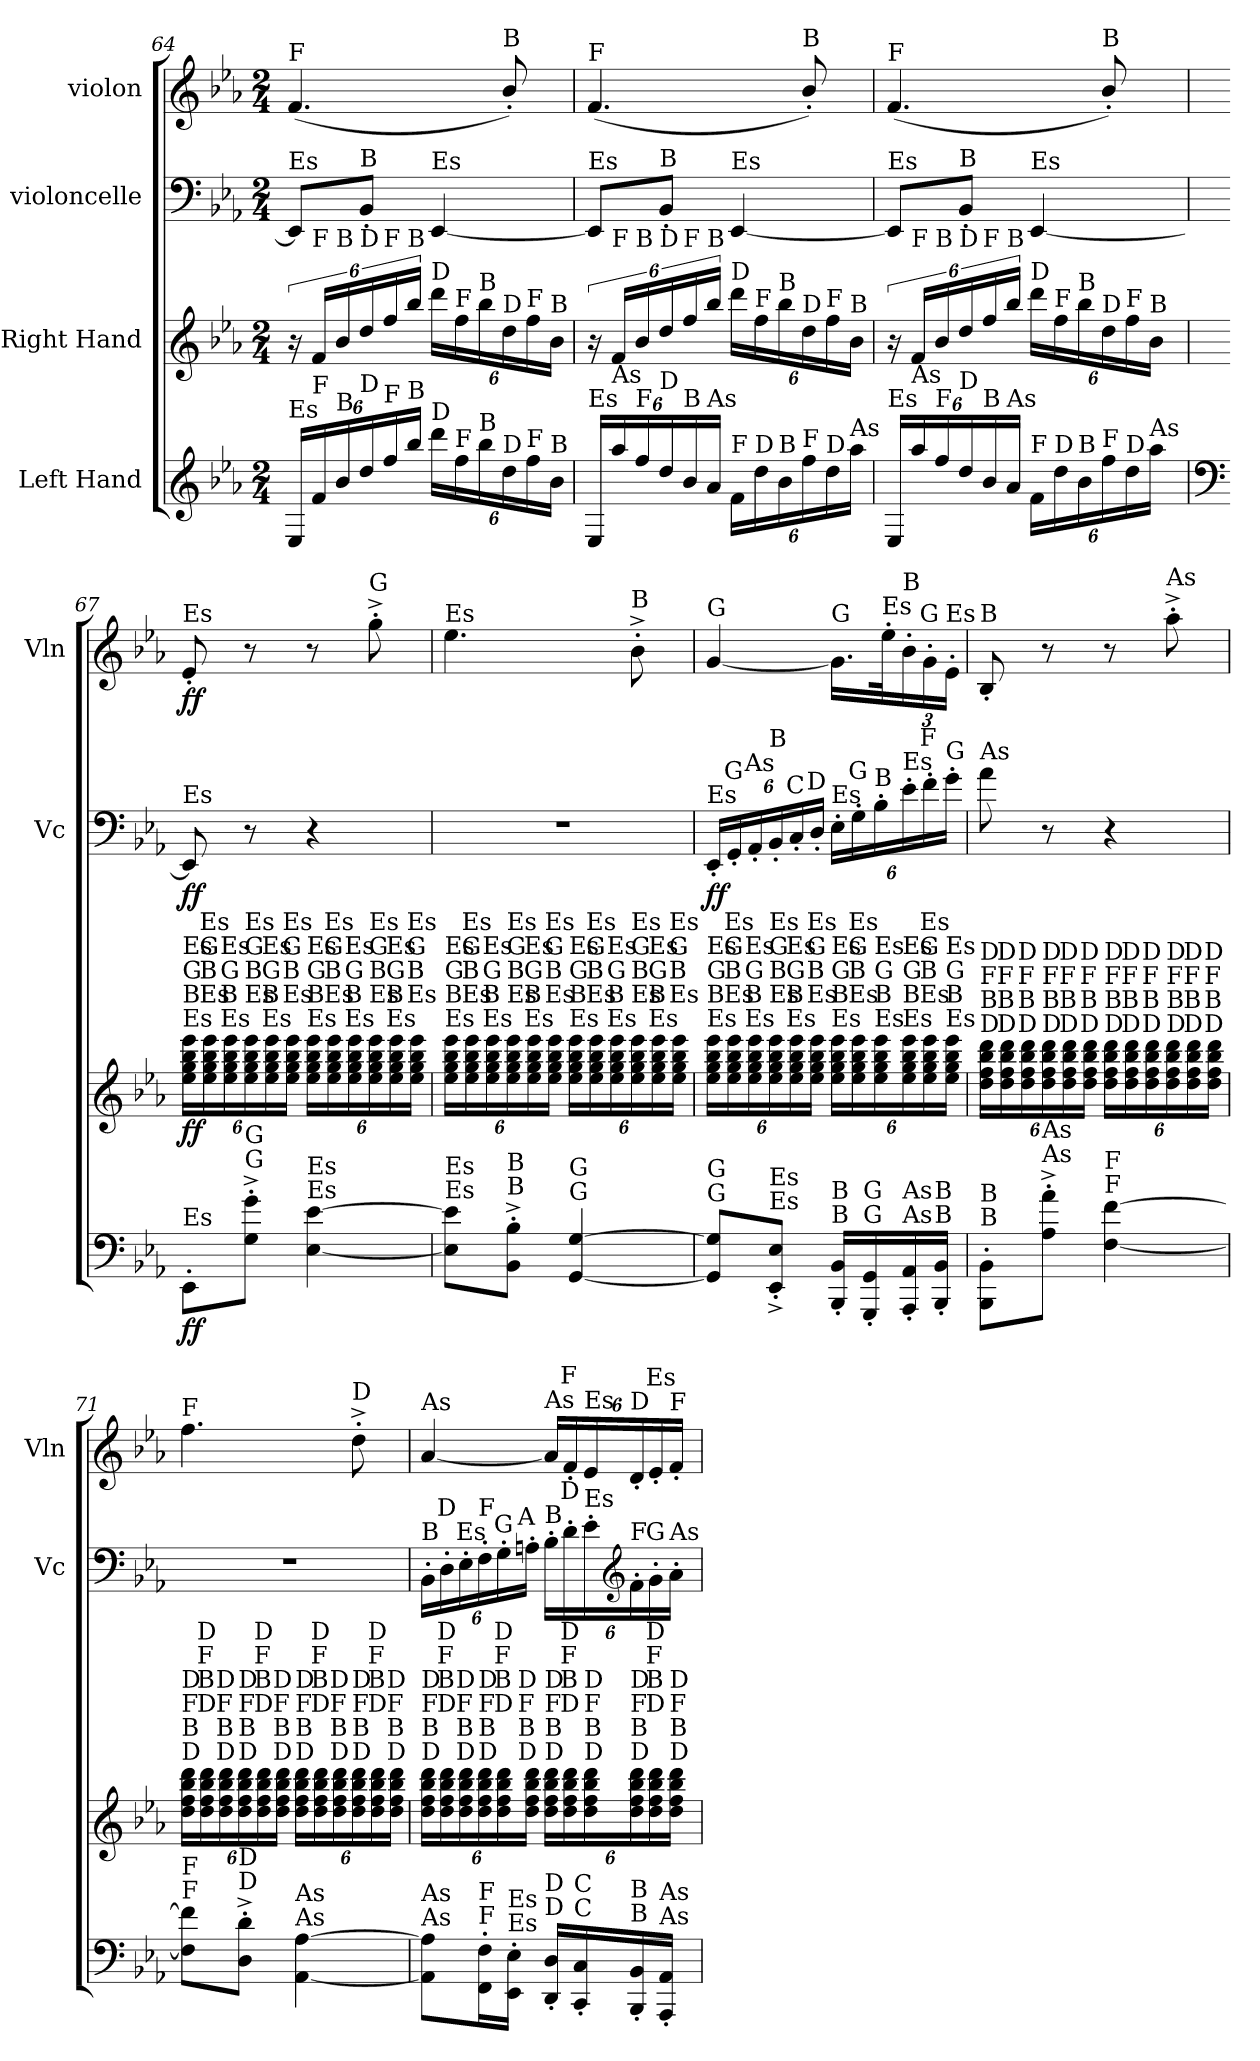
**kern	**dynam	**kern	**dynam	**kern	**dynam	**kern	**dynam
*part4	*part4	*part3	*part3	*part2	*part2	*part1	*part1
*staff4	*staff4	*staff3	*staff3	*staff2	*staff2	*staff1	*staff1
*I"Left Hand	*	*I"Right Hand	*	*I"violoncelle	*	*I"violon	*
*	*	*	*	*I'Vc	*	*I'Vln	*
*clefG2	*	*clefG2	*	*clefF4	*	*clefG2	*
*k[b-e-a-]	*	*k[b-e-a-]	*	*k[b-e-a-]	*	*k[b-e-a-]	*
*M2/4	*	*M2/4	*	*M2/4	*	*M2/4	*
*Xbrackettup	*	*	*	*	*	*	*
=64	=64	=64	=64	=64	=64	=64	=64
!	!	!	!	!	!	!LO:TX:a:t=F	!
!	!	!	!	!LO:TX:a:t=Es	!	!	!
!LO:TX:a:t=Es	!	!	!	!	!	!	!
24E-/LL	.	24r	.	8EE-/L]	.	(<4.f/	.
!	!	!LO:TX:a:t=F	!	!	!	!	!
!LO:TX:a:t=F	!	!	!	!	!	!	!
24f/	.	24f/LL	.	.	.	.	.
!	!	!LO:TX:a:t=B	!	!	!	!	!
!LO:TX:a:t=B	!	!	!	!	!	!	!
24b-/	.	24b-/	.	.	.	.	.
*	*	*Xbrackettup	*	*	*	*	*
!	!	!	!	!LO:TX:a:t=B	!	!	!
!	!	!LO:TX:a:t=D	!	!	!	!	!
!LO:TX:a:t=D	!	!	!	!	!	!	!
24dd/	.	24dd/	.	8BB-'/J	.	.	.
!	!	!LO:TX:a:t=F	!	!	!	!	!
!LO:TX:a:t=F	!	!	!	!	!	!	!
24ff/	.	24ff/	.	.	.	.	.
!	!	!LO:TX:a:t=B	!	!	!	!	!
!LO:TX:a:t=B	!	!	!	!	!	!	!
24bb-/JJ	.	24bb-/JJ	.	.	.	.	.
!	!	!	!	!LO:TX:a:t=Es	!	!	!
!	!	!LO:TX:a:t=D	!	!	!	!	!
!LO:TX:a:t=D	!	!	!	!	!	!	!
24ddd\LL	.	24ddd\LL	.	[4EE-/	.	.	.
!	!	!LO:TX:a:t=F	!	!	!	!	!
!LO:TX:a:t=F	!	!	!	!	!	!	!
24ff\	.	24ff\	.	.	.	.	.
!	!	!LO:TX:a:t=B	!	!	!	!	!
!LO:TX:a:t=B	!	!	!	!	!	!	!
24bb-\	.	24bb-\	.	.	.	.	.
!	!	!	!	!	!	!LO:TX:a:t=B	!
!	!	!LO:TX:a:t=D	!	!	!	!	!
!LO:TX:a:t=D	!	!	!	!	!	!	!
24dd\	.	24dd\	.	.	.	8b-'/)	.
!	!	!LO:TX:a:t=F	!	!	!	!	!
!LO:TX:a:t=F	!	!	!	!	!	!	!
24ff\	.	24ff\	.	.	.	.	.
!	!	!LO:TX:a:t=B	!	!	!	!	!
!LO:TX:a:t=B	!	!	!	!	!	!	!
24b-\JJ	.	24b-\JJ	.	.	.	.	.
=65	=65	=65	=65	=65	=65	=65	=65
*	*	*brackettup	*	*	*	*	*
!	!	!	!	!	!	!LO:TX:a:t=F	!
!	!	!	!	!LO:TX:a:t=Es	!	!	!
!LO:TX:a:t=Es	!	!	!	!	!	!	!
24E-/LL	.	24r	.	8EE-/L]	.	(<4.f/	.
!	!	!LO:TX:a:t=F	!	!	!	!	!
!LO:TX:a:t=As	!	!	!	!	!	!	!
24aa-/	.	24f/LL	.	.	.	.	.
!	!	!LO:TX:a:t=B	!	!	!	!	!
!LO:TX:a:t=F	!	!	!	!	!	!	!
24ff/	.	24b-/	.	.	.	.	.
*	*	*Xbrackettup	*	*	*	*	*
!	!	!	!	!LO:TX:a:t=B	!	!	!
!	!	!LO:TX:a:t=D	!	!	!	!	!
!LO:TX:a:t=D	!	!	!	!	!	!	!
24dd/	.	24dd/	.	8BB-'/J	.	.	.
!	!	!LO:TX:a:t=F	!	!	!	!	!
!LO:TX:a:t=B	!	!	!	!	!	!	!
24b-/	.	24ff/	.	.	.	.	.
!	!	!LO:TX:a:t=B	!	!	!	!	!
!LO:TX:a:t=As	!	!	!	!	!	!	!
24a-/JJ	.	24bb-/JJ	.	.	.	.	.
!	!	!	!	!LO:TX:a:t=Es	!	!	!
!	!	!LO:TX:a:t=D	!	!	!	!	!
!LO:TX:a:t=F	!	!	!	!	!	!	!
24f\LL	.	24ddd\LL	.	[4EE-/	.	.	.
!	!	!LO:TX:a:t=F	!	!	!	!	!
!LO:TX:a:t=D	!	!	!	!	!	!	!
24dd\	.	24ff\	.	.	.	.	.
!	!	!LO:TX:a:t=B	!	!	!	!	!
!LO:TX:a:t=B	!	!	!	!	!	!	!
24b-\	.	24bb-\	.	.	.	.	.
!	!	!	!	!	!	!LO:TX:a:t=B	!
!	!	!LO:TX:a:t=D	!	!	!	!	!
!LO:TX:a:t=F	!	!	!	!	!	!	!
24ff\	.	24dd\	.	.	.	8b-'/)	.
!	!	!LO:TX:a:t=F	!	!	!	!	!
!LO:TX:a:t=D	!	!	!	!	!	!	!
24dd\	.	24ff\	.	.	.	.	.
!	!	!LO:TX:a:t=B	!	!	!	!	!
!LO:TX:a:t=As	!	!	!	!	!	!	!
24aa-\JJ	.	24b-\JJ	.	.	.	.	.
!!LO:PB:g=z
=66	=66	=66	=66	=66	=66	=66	=66
*	*	*brackettup	*	*	*	*	*
!	!	!	!	!	!	!LO:TX:a:t=F	!
!	!	!	!	!LO:TX:a:t=Es	!	!	!
!LO:TX:a:t=Es	!	!	!	!	!	!	!
24E-/LL	.	24r	.	8EE-/L]	.	(<4.f/	.
!	!	!LO:TX:a:t=F	!	!	!	!	!
!LO:TX:a:t=As	!	!	!	!	!	!	!
24aa-/	.	24f/LL	.	.	.	.	.
!	!	!LO:TX:a:t=B	!	!	!	!	!
!LO:TX:a:t=F	!	!	!	!	!	!	!
24ff/	.	24b-/	.	.	.	.	.
*	*	*Xbrackettup	*	*	*	*	*
!	!	!	!	!LO:TX:a:t=B	!	!	!
!	!	!LO:TX:a:t=D	!	!	!	!	!
!LO:TX:a:t=D	!	!	!	!	!	!	!
24dd/	.	24dd/	.	8BB-'/J	.	.	.
!	!	!LO:TX:a:t=F	!	!	!	!	!
!LO:TX:a:t=B	!	!	!	!	!	!	!
24b-/	.	24ff/	.	.	.	.	.
!	!	!LO:TX:a:t=B	!	!	!	!	!
!LO:TX:a:t=As	!	!	!	!	!	!	!
24a-/JJ	.	24bb-/JJ	.	.	.	.	.
!	!	!	!	!LO:TX:a:t=Es	!	!	!
!	!	!LO:TX:a:t=D	!	!	!	!	!
!LO:TX:a:t=F	!	!	!	!	!	!	!
24f\LL	.	24ddd\LL	.	[4EE-/	.	.	.
!	!	!LO:TX:a:t=F	!	!	!	!	!
!LO:TX:a:t=D	!	!	!	!	!	!	!
24dd\	.	24ff\	.	.	.	.	.
!	!	!LO:TX:a:t=B	!	!	!	!	!
!LO:TX:a:t=B	!	!	!	!	!	!	!
24b-\	.	24bb-\	.	.	.	.	.
!	!	!	!	!	!	!LO:TX:a:t=B	!
!	!	!LO:TX:a:t=D	!	!	!	!	!
!LO:TX:a:t=F	!	!	!	!	!	!	!
24ff\	.	24dd\	.	.	.	8b-'/)	.
!	!	!LO:TX:a:t=F	!	!	!	!	!
!LO:TX:a:t=D	!	!	!	!	!	!	!
24dd\	.	24ff\	.	.	.	.	.
!	!	!LO:TX:a:t=B	!	!	!	!	!
!LO:TX:a:t=As	!	!	!	!	!	!	!
24aa-\JJ	.	24b-\JJ	.	.	.	.	.
=67	=67	=67	=67	=67	=67	=67	=67
*clefF4	*	*	*	*	*	*	*
!	!	!	!	!	!	!LO:TX:a:t=Es	!
!	!	!	!	!LO:TX:a:t=Es	!	!	!
!	!	!LO:TX:a:t=Es	!	!	!	!	!
!	!	!LO:TX:a:t=B	!	!	!	!	!
!	!	!LO:TX:a:t=G	!	!	!	!	!
!	!	!LO:TX:a:t=Es	!	!	!	!	!
!LO:TX:a:t=Es	!	!	!	!	!	!	!
!	!LO:DY:b	!	!LO:DY:b	!	!LO:DY:b	!	!LO:DY:b
8EE-'\L	ff	24ee-\ 24gg\ 24bb-\ 24eee-\LL	ff	8EE-/]	ff	8e-'/	ff
!	!	!LO:TX:a:t=Es	!	!	!	!	!
!	!	!LO:TX:a:t=B	!	!	!	!	!
!	!	!LO:TX:a:t=G	!	!	!	!	!
!	!	!LO:TX:a:t=Es	!	!	!	!	!
.	.	24ee-\ 24gg\ 24bb-\ 24eee-\	.	.	.	.	.
!	!	!LO:TX:a:t=Es	!	!	!	!	!
!	!	!LO:TX:a:t=B	!	!	!	!	!
!	!	!LO:TX:a:t=G	!	!	!	!	!
!	!	!LO:TX:a:t=Es	!	!	!	!	!
.	.	24ee-\ 24gg\ 24bb-\ 24eee-\	.	.	.	.	.
!	!	!LO:TX:a:t=Es	!	!	!	!	!
!	!	!LO:TX:a:t=B	!	!	!	!	!
!	!	!LO:TX:a:t=G	!	!	!	!	!
!	!	!LO:TX:a:t=Es	!	!	!	!	!
!LO:TX:a:t=G	!	!	!	!	!	!	!
!LO:TX:a:t=G	!	!	!	!	!	!	!
8G\'^ 8g\'^J	.	24ee-\ 24gg\ 24bb-\ 24eee-\	.	8r	.	8r	.
!	!	!LO:TX:a:t=Es	!	!	!	!	!
!	!	!LO:TX:a:t=B	!	!	!	!	!
!	!	!LO:TX:a:t=G	!	!	!	!	!
!	!	!LO:TX:a:t=Es	!	!	!	!	!
.	.	24ee-\ 24gg\ 24bb-\ 24eee-\	.	.	.	.	.
!	!	!LO:TX:a:t=Es	!	!	!	!	!
!	!	!LO:TX:a:t=B	!	!	!	!	!
!	!	!LO:TX:a:t=G	!	!	!	!	!
!	!	!LO:TX:a:t=Es	!	!	!	!	!
.	.	24ee-\ 24gg\ 24bb-\ 24eee-\JJ	.	.	.	.	.
!	!	!LO:TX:a:t=Es	!	!	!	!	!
!	!	!LO:TX:a:t=B	!	!	!	!	!
!	!	!LO:TX:a:t=G	!	!	!	!	!
!	!	!LO:TX:a:t=Es	!	!	!	!	!
!LO:TX:a:t=Es	!	!	!	!	!	!	!
!LO:TX:a:t=Es	!	!	!	!	!	!	!
[4E-\ [4e-\	.	24ee-\ 24gg\ 24bb-\ 24eee-\LL	.	4r	.	8r	.
!	!	!LO:TX:a:t=Es	!	!	!	!	!
!	!	!LO:TX:a:t=B	!	!	!	!	!
!	!	!LO:TX:a:t=G	!	!	!	!	!
!	!	!LO:TX:a:t=Es	!	!	!	!	!
.	.	24ee-\ 24gg\ 24bb-\ 24eee-\	.	.	.	.	.
!	!	!LO:TX:a:t=Es	!	!	!	!	!
!	!	!LO:TX:a:t=B	!	!	!	!	!
!	!	!LO:TX:a:t=G	!	!	!	!	!
!	!	!LO:TX:a:t=Es	!	!	!	!	!
.	.	24ee-\ 24gg\ 24bb-\ 24eee-\	.	.	.	.	.
!	!	!	!	!	!	!LO:TX:a:t=G	!
!	!	!LO:TX:a:t=Es	!	!	!	!	!
!	!	!LO:TX:a:t=B	!	!	!	!	!
!	!	!LO:TX:a:t=G	!	!	!	!	!
!	!	!LO:TX:a:t=Es	!	!	!	!	!
.	.	24ee-\ 24gg\ 24bb-\ 24eee-\	.	.	.	8gg'^\	.
!	!	!LO:TX:a:t=Es	!	!	!	!	!
!	!	!LO:TX:a:t=B	!	!	!	!	!
!	!	!LO:TX:a:t=G	!	!	!	!	!
!	!	!LO:TX:a:t=Es	!	!	!	!	!
.	.	24ee-\ 24gg\ 24bb-\ 24eee-\	.	.	.	.	.
!	!	!LO:TX:a:t=Es	!	!	!	!	!
!	!	!LO:TX:a:t=B	!	!	!	!	!
!	!	!LO:TX:a:t=G	!	!	!	!	!
!	!	!LO:TX:a:t=Es	!	!	!	!	!
.	.	24ee-\ 24gg\ 24bb-\ 24eee-\JJ	.	.	.	.	.
=68	=68	=68	=68	=68	=68	=68	=68
!	!	!	!	!	!	!LO:TX:a:t=Es	!
!	!	!LO:TX:a:t=Es	!	!	!	!	!
!	!	!LO:TX:a:t=B	!	!	!	!	!
!	!	!LO:TX:a:t=G	!	!	!	!	!
!	!	!LO:TX:a:t=Es	!	!	!	!	!
!LO:TX:a:t=Es	!	!	!	!	!	!	!
!LO:TX:a:t=Es	!	!	!	!	!	!	!
8E-\] 8e-\]L	.	24ee-\ 24gg\ 24bb-\ 24eee-\LL	.	2r	.	4.ee-\	.
!	!	!LO:TX:a:t=Es	!	!	!	!	!
!	!	!LO:TX:a:t=B	!	!	!	!	!
!	!	!LO:TX:a:t=G	!	!	!	!	!
!	!	!LO:TX:a:t=Es	!	!	!	!	!
.	.	24ee-\ 24gg\ 24bb-\ 24eee-\	.	.	.	.	.
!	!	!LO:TX:a:t=Es	!	!	!	!	!
!	!	!LO:TX:a:t=B	!	!	!	!	!
!	!	!LO:TX:a:t=G	!	!	!	!	!
!	!	!LO:TX:a:t=Es	!	!	!	!	!
.	.	24ee-\ 24gg\ 24bb-\ 24eee-\	.	.	.	.	.
!	!	!LO:TX:a:t=Es	!	!	!	!	!
!	!	!LO:TX:a:t=B	!	!	!	!	!
!	!	!LO:TX:a:t=G	!	!	!	!	!
!	!	!LO:TX:a:t=Es	!	!	!	!	!
!LO:TX:a:t=B	!	!	!	!	!	!	!
!LO:TX:a:t=B	!	!	!	!	!	!	!
8BB-\'^ 8B-\'^J	.	24ee-\ 24gg\ 24bb-\ 24eee-\	.	.	.	.	.
!	!	!LO:TX:a:t=Es	!	!	!	!	!
!	!	!LO:TX:a:t=B	!	!	!	!	!
!	!	!LO:TX:a:t=G	!	!	!	!	!
!	!	!LO:TX:a:t=Es	!	!	!	!	!
.	.	24ee-\ 24gg\ 24bb-\ 24eee-\	.	.	.	.	.
!	!	!LO:TX:a:t=Es	!	!	!	!	!
!	!	!LO:TX:a:t=B	!	!	!	!	!
!	!	!LO:TX:a:t=G	!	!	!	!	!
!	!	!LO:TX:a:t=Es	!	!	!	!	!
.	.	24ee-\ 24gg\ 24bb-\ 24eee-\JJ	.	.	.	.	.
!	!	!LO:TX:a:t=Es	!	!	!	!	!
!	!	!LO:TX:a:t=B	!	!	!	!	!
!	!	!LO:TX:a:t=G	!	!	!	!	!
!	!	!LO:TX:a:t=Es	!	!	!	!	!
!LO:TX:a:t=G	!	!	!	!	!	!	!
!LO:TX:a:t=G	!	!	!	!	!	!	!
[4GG/ [4G/	.	24ee-\ 24gg\ 24bb-\ 24eee-\LL	.	.	.	.	.
!	!	!LO:TX:a:t=Es	!	!	!	!	!
!	!	!LO:TX:a:t=B	!	!	!	!	!
!	!	!LO:TX:a:t=G	!	!	!	!	!
!	!	!LO:TX:a:t=Es	!	!	!	!	!
.	.	24ee-\ 24gg\ 24bb-\ 24eee-\	.	.	.	.	.
!	!	!LO:TX:a:t=Es	!	!	!	!	!
!	!	!LO:TX:a:t=B	!	!	!	!	!
!	!	!LO:TX:a:t=G	!	!	!	!	!
!	!	!LO:TX:a:t=Es	!	!	!	!	!
.	.	24ee-\ 24gg\ 24bb-\ 24eee-\	.	.	.	.	.
!	!	!	!	!	!	!LO:TX:a:t=B	!
!	!	!LO:TX:a:t=Es	!	!	!	!	!
!	!	!LO:TX:a:t=B	!	!	!	!	!
!	!	!LO:TX:a:t=G	!	!	!	!	!
!	!	!LO:TX:a:t=Es	!	!	!	!	!
.	.	24ee-\ 24gg\ 24bb-\ 24eee-\	.	.	.	8b-'^\	.
!	!	!LO:TX:a:t=Es	!	!	!	!	!
!	!	!LO:TX:a:t=B	!	!	!	!	!
!	!	!LO:TX:a:t=G	!	!	!	!	!
!	!	!LO:TX:a:t=Es	!	!	!	!	!
.	.	24ee-\ 24gg\ 24bb-\ 24eee-\	.	.	.	.	.
!	!	!LO:TX:a:t=Es	!	!	!	!	!
!	!	!LO:TX:a:t=B	!	!	!	!	!
!	!	!LO:TX:a:t=G	!	!	!	!	!
!	!	!LO:TX:a:t=Es	!	!	!	!	!
.	.	24ee-\ 24gg\ 24bb-\ 24eee-\JJ	.	.	.	.	.
!!LO:LB:g=z
=69	=69	=69	=69	=69	=69	=69	=69
*	*	*	*	*Xbrackettup	*	*	*
!	!	!	!	!	!	!LO:TX:a:t=G	!
!	!	!	!	!LO:TX:a:t=Es	!	!	!
!	!	!LO:TX:a:t=Es	!	!	!	!	!
!	!	!LO:TX:a:t=B	!	!	!	!	!
!	!	!LO:TX:a:t=G	!	!	!	!	!
!	!	!LO:TX:a:t=Es	!	!	!	!	!
!LO:TX:a:t=G	!	!	!	!	!	!	!
!LO:TX:a:t=G	!	!	!	!	!	!	!
!	!	!	!	!	!LO:DY:b	!	!
8GG/] 8G/]L	.	24ee-\ 24gg\ 24bb-\ 24eee-\LL	.	24EE-'/LL	ff	[4g/	.
!	!	!	!	!LO:TX:a:t=G	!	!	!
!	!	!LO:TX:a:t=Es	!	!	!	!	!
!	!	!LO:TX:a:t=B	!	!	!	!	!
!	!	!LO:TX:a:t=G	!	!	!	!	!
!	!	!LO:TX:a:t=Es	!	!	!	!	!
.	.	24ee-\ 24gg\ 24bb-\ 24eee-\	.	24GG'/	.	.	.
!	!	!	!	!LO:TX:a:t=As	!	!	!
!	!	!LO:TX:a:t=Es	!	!	!	!	!
!	!	!LO:TX:a:t=B	!	!	!	!	!
!	!	!LO:TX:a:t=G	!	!	!	!	!
!	!	!LO:TX:a:t=Es	!	!	!	!	!
.	.	24ee-\ 24gg\ 24bb-\ 24eee-\	.	24AA-'/	.	.	.
!	!	!	!	!LO:TX:a:t=B	!	!	!
!	!	!LO:TX:a:t=Es	!	!	!	!	!
!	!	!LO:TX:a:t=B	!	!	!	!	!
!	!	!LO:TX:a:t=G	!	!	!	!	!
!	!	!LO:TX:a:t=Es	!	!	!	!	!
!LO:TX:a:t=Es	!	!	!	!	!	!	!
!LO:TX:a:t=Es	!	!	!	!	!	!	!
8EE-/'^ 8E-/'^J	.	24ee-\ 24gg\ 24bb-\ 24eee-\	.	24BB-'/	.	.	.
!	!	!	!	!LO:TX:a:t=C	!	!	!
!	!	!LO:TX:a:t=Es	!	!	!	!	!
!	!	!LO:TX:a:t=B	!	!	!	!	!
!	!	!LO:TX:a:t=G	!	!	!	!	!
!	!	!LO:TX:a:t=Es	!	!	!	!	!
.	.	24ee-\ 24gg\ 24bb-\ 24eee-\	.	24C'/	.	.	.
!	!	!	!	!LO:TX:a:t=D	!	!	!
!	!	!LO:TX:a:t=Es	!	!	!	!	!
!	!	!LO:TX:a:t=B	!	!	!	!	!
!	!	!LO:TX:a:t=G	!	!	!	!	!
!	!	!LO:TX:a:t=Es	!	!	!	!	!
.	.	24ee-\ 24gg\ 24bb-\ 24eee-\JJ	.	24D'/JJ	.	.	.
!	!	!	!	!	!	!LO:TX:a:t=G	!
!	!	!	!	!LO:TX:a:t=Es	!	!	!
!	!	!LO:TX:a:t=Es	!	!	!	!	!
!	!	!LO:TX:a:t=B	!	!	!	!	!
!	!	!LO:TX:a:t=G	!	!	!	!	!
!	!	!LO:TX:a:t=Es	!	!	!	!	!
!LO:TX:a:t=B	!	!	!	!	!	!	!
!LO:TX:a:t=B	!	!	!	!	!	!	!
16BBB-/' 16BB-/'LL	.	24ee-\ 24gg\ 24bb-\ 24eee-\LL	.	24E-'\LL	.	16.g\LL]	.
!	!	!	!	!LO:TX:a:t=G	!	!	!
!	!	!LO:TX:a:t=Es	!	!	!	!	!
!	!	!LO:TX:a:t=B	!	!	!	!	!
!	!	!LO:TX:a:t=G	!	!	!	!	!
!	!	!LO:TX:a:t=Es	!	!	!	!	!
.	.	24ee-\ 24gg\ 24bb-\ 24eee-\	.	24G'\	.	.	.
!LO:TX:a:t=G	!	!	!	!	!	!	!
!LO:TX:a:t=G	!	!	!	!	!	!	!
16GGG/' 16GG/'	.	.	.	.	.	.	.
!	!	!	!	!LO:TX:a:t=B	!	!	!
!	!	!LO:TX:a:t=Es	!	!	!	!	!
!	!	!LO:TX:a:t=B	!	!	!	!	!
!	!	!LO:TX:a:t=G	!	!	!	!	!
!	!	!LO:TX:a:t=Es	!	!	!	!	!
.	.	24ee-\ 24gg\ 24bb-\ 24eee-\	.	24B-'\	.	.	.
!	!	!	!	!	!	!LO:TX:a:t=Es	!
.	.	.	.	.	.	32ee-'\K	.
*	*	*	*	*	*	*Xbrackettup	*
!	!	!	!	!	!	!LO:TX:a:t=B	!
!	!	!	!	!LO:TX:a:t=Es	!	!	!
!	!	!LO:TX:a:t=Es	!	!	!	!	!
!	!	!LO:TX:a:t=B	!	!	!	!	!
!	!	!LO:TX:a:t=G	!	!	!	!	!
!	!	!LO:TX:a:t=Es	!	!	!	!	!
!LO:TX:a:t=As	!	!	!	!	!	!	!
!LO:TX:a:t=As	!	!	!	!	!	!	!
16AAA-/' 16AA-/'	.	24ee-\ 24gg\ 24bb-\ 24eee-\	.	24e-'\	.	24b-'\	.
!	!	!	!	!	!	!LO:TX:a:t=G	!
!	!	!	!	!LO:TX:a:t=F	!	!	!
!	!	!LO:TX:a:t=Es	!	!	!	!	!
!	!	!LO:TX:a:t=B	!	!	!	!	!
!	!	!LO:TX:a:t=G	!	!	!	!	!
!	!	!LO:TX:a:t=Es	!	!	!	!	!
.	.	24ee-\ 24gg\ 24bb-\ 24eee-\	.	24f'\	.	24g'\	.
!LO:TX:a:t=B	!	!	!	!	!	!	!
!LO:TX:a:t=B	!	!	!	!	!	!	!
16BBB-/' 16BB-/'JJ	.	.	.	.	.	.	.
!	!	!	!	!	!	!LO:TX:a:t=Es	!
!	!	!	!	!LO:TX:a:t=G	!	!	!
!	!	!LO:TX:a:t=Es	!	!	!	!	!
!	!	!LO:TX:a:t=B	!	!	!	!	!
!	!	!LO:TX:a:t=G	!	!	!	!	!
!	!	!LO:TX:a:t=Es	!	!	!	!	!
.	.	24ee-\ 24gg\ 24bb-\ 24eee-\JJ	.	24g'\JJ	.	24e-'\JJ	.
=70	=70	=70	=70	=70	=70	=70	=70
!	!	!	!	!	!	!LO:TX:a:t=B	!
!	!	!	!	!LO:TX:a:t=As	!	!	!
!	!	!LO:TX:a:t=D	!	!	!	!	!
!	!	!LO:TX:a:t=B	!	!	!	!	!
!	!	!LO:TX:a:t=F	!	!	!	!	!
!	!	!LO:TX:a:t=D	!	!	!	!	!
!LO:TX:a:t=B	!	!	!	!	!	!	!
!LO:TX:a:t=B	!	!	!	!	!	!	!
8BBB-\' 8BB-\'L	.	24dd\ 24ff\ 24bb-\ 24ddd\LL	.	8a-\	.	8B-'/	.
!	!	!LO:TX:a:t=D	!	!	!	!	!
!	!	!LO:TX:a:t=B	!	!	!	!	!
!	!	!LO:TX:a:t=F	!	!	!	!	!
!	!	!LO:TX:a:t=D	!	!	!	!	!
.	.	24dd\ 24ff\ 24bb-\ 24ddd\	.	.	.	.	.
!	!	!LO:TX:a:t=D	!	!	!	!	!
!	!	!LO:TX:a:t=B	!	!	!	!	!
!	!	!LO:TX:a:t=F	!	!	!	!	!
!	!	!LO:TX:a:t=D	!	!	!	!	!
.	.	24dd\ 24ff\ 24bb-\ 24ddd\	.	.	.	.	.
!	!	!LO:TX:a:t=D	!	!	!	!	!
!	!	!LO:TX:a:t=B	!	!	!	!	!
!	!	!LO:TX:a:t=F	!	!	!	!	!
!	!	!LO:TX:a:t=D	!	!	!	!	!
!LO:TX:a:t=As	!	!	!	!	!	!	!
!LO:TX:a:t=As	!	!	!	!	!	!	!
8A-\'^ 8a-\'^J	.	24dd\ 24ff\ 24bb-\ 24ddd\	.	8r	.	8r	.
!	!	!LO:TX:a:t=D	!	!	!	!	!
!	!	!LO:TX:a:t=B	!	!	!	!	!
!	!	!LO:TX:a:t=F	!	!	!	!	!
!	!	!LO:TX:a:t=D	!	!	!	!	!
.	.	24dd\ 24ff\ 24bb-\ 24ddd\	.	.	.	.	.
!	!	!LO:TX:a:t=D	!	!	!	!	!
!	!	!LO:TX:a:t=B	!	!	!	!	!
!	!	!LO:TX:a:t=F	!	!	!	!	!
!	!	!LO:TX:a:t=D	!	!	!	!	!
.	.	24dd\ 24ff\ 24bb-\ 24ddd\JJ	.	.	.	.	.
!	!	!LO:TX:a:t=D	!	!	!	!	!
!	!	!LO:TX:a:t=B	!	!	!	!	!
!	!	!LO:TX:a:t=F	!	!	!	!	!
!	!	!LO:TX:a:t=D	!	!	!	!	!
!LO:TX:a:t=F	!	!	!	!	!	!	!
!LO:TX:a:t=F	!	!	!	!	!	!	!
[4F\ [4f\	.	24dd\ 24ff\ 24bb-\ 24ddd\LL	.	4r	.	8r	.
!	!	!LO:TX:a:t=D	!	!	!	!	!
!	!	!LO:TX:a:t=B	!	!	!	!	!
!	!	!LO:TX:a:t=F	!	!	!	!	!
!	!	!LO:TX:a:t=D	!	!	!	!	!
.	.	24dd\ 24ff\ 24bb-\ 24ddd\	.	.	.	.	.
!	!	!LO:TX:a:t=D	!	!	!	!	!
!	!	!LO:TX:a:t=B	!	!	!	!	!
!	!	!LO:TX:a:t=F	!	!	!	!	!
!	!	!LO:TX:a:t=D	!	!	!	!	!
.	.	24dd\ 24ff\ 24bb-\ 24ddd\	.	.	.	.	.
!	!	!	!	!	!	!LO:TX:a:t=As	!
!	!	!LO:TX:a:t=D	!	!	!	!	!
!	!	!LO:TX:a:t=B	!	!	!	!	!
!	!	!LO:TX:a:t=F	!	!	!	!	!
!	!	!LO:TX:a:t=D	!	!	!	!	!
.	.	24dd\ 24ff\ 24bb-\ 24ddd\	.	.	.	8aa-'^\	.
!	!	!LO:TX:a:t=D	!	!	!	!	!
!	!	!LO:TX:a:t=B	!	!	!	!	!
!	!	!LO:TX:a:t=F	!	!	!	!	!
!	!	!LO:TX:a:t=D	!	!	!	!	!
.	.	24dd\ 24ff\ 24bb-\ 24ddd\	.	.	.	.	.
!	!	!LO:TX:a:t=D	!	!	!	!	!
!	!	!LO:TX:a:t=B	!	!	!	!	!
!	!	!LO:TX:a:t=F	!	!	!	!	!
!	!	!LO:TX:a:t=D	!	!	!	!	!
.	.	24dd\ 24ff\ 24bb-\ 24ddd\JJ	.	.	.	.	.
!!LO:PB:g=z
=71	=71	=71	=71	=71	=71	=71	=71
!	!	!	!	!	!	!LO:TX:a:t=F	!
!	!	!LO:TX:a:t=D	!	!	!	!	!
!	!	!LO:TX:a:t=B	!	!	!	!	!
!	!	!LO:TX:a:t=F	!	!	!	!	!
!	!	!LO:TX:a:t=D	!	!	!	!	!
!LO:TX:a:t=F	!	!	!	!	!	!	!
!LO:TX:a:t=F	!	!	!	!	!	!	!
8F\] 8f\]L	.	24dd\ 24ff\ 24bb-\ 24ddd\LL	.	2r	.	4.ff\	.
!	!	!LO:TX:a:t=D	!	!	!	!	!
!	!	!LO:TX:a:t=B	!	!	!	!	!
!	!	!LO:TX:a:t=F	!	!	!	!	!
!	!	!LO:TX:a:t=D	!	!	!	!	!
.	.	24dd\ 24ff\ 24bb-\ 24ddd\	.	.	.	.	.
!	!	!LO:TX:a:t=D	!	!	!	!	!
!	!	!LO:TX:a:t=B	!	!	!	!	!
!	!	!LO:TX:a:t=F	!	!	!	!	!
!	!	!LO:TX:a:t=D	!	!	!	!	!
.	.	24dd\ 24ff\ 24bb-\ 24ddd\	.	.	.	.	.
!	!	!LO:TX:a:t=D	!	!	!	!	!
!	!	!LO:TX:a:t=B	!	!	!	!	!
!	!	!LO:TX:a:t=F	!	!	!	!	!
!	!	!LO:TX:a:t=D	!	!	!	!	!
!LO:TX:a:t=D	!	!	!	!	!	!	!
!LO:TX:a:t=D	!	!	!	!	!	!	!
8D\'^ 8d\'^J	.	24dd\ 24ff\ 24bb-\ 24ddd\	.	.	.	.	.
!	!	!LO:TX:a:t=D	!	!	!	!	!
!	!	!LO:TX:a:t=B	!	!	!	!	!
!	!	!LO:TX:a:t=F	!	!	!	!	!
!	!	!LO:TX:a:t=D	!	!	!	!	!
.	.	24dd\ 24ff\ 24bb-\ 24ddd\	.	.	.	.	.
!	!	!LO:TX:a:t=D	!	!	!	!	!
!	!	!LO:TX:a:t=B	!	!	!	!	!
!	!	!LO:TX:a:t=F	!	!	!	!	!
!	!	!LO:TX:a:t=D	!	!	!	!	!
.	.	24dd\ 24ff\ 24bb-\ 24ddd\JJ	.	.	.	.	.
!	!	!LO:TX:a:t=D	!	!	!	!	!
!	!	!LO:TX:a:t=B	!	!	!	!	!
!	!	!LO:TX:a:t=F	!	!	!	!	!
!	!	!LO:TX:a:t=D	!	!	!	!	!
!LO:TX:a:t=As	!	!	!	!	!	!	!
!LO:TX:a:t=As	!	!	!	!	!	!	!
[4AA-\ [4A-\	.	24dd\ 24ff\ 24bb-\ 24ddd\LL	.	.	.	.	.
!	!	!LO:TX:a:t=D	!	!	!	!	!
!	!	!LO:TX:a:t=B	!	!	!	!	!
!	!	!LO:TX:a:t=F	!	!	!	!	!
!	!	!LO:TX:a:t=D	!	!	!	!	!
.	.	24dd\ 24ff\ 24bb-\ 24ddd\	.	.	.	.	.
!	!	!LO:TX:a:t=D	!	!	!	!	!
!	!	!LO:TX:a:t=B	!	!	!	!	!
!	!	!LO:TX:a:t=F	!	!	!	!	!
!	!	!LO:TX:a:t=D	!	!	!	!	!
.	.	24dd\ 24ff\ 24bb-\ 24ddd\	.	.	.	.	.
!	!	!	!	!	!	!LO:TX:a:t=D	!
!	!	!LO:TX:a:t=D	!	!	!	!	!
!	!	!LO:TX:a:t=B	!	!	!	!	!
!	!	!LO:TX:a:t=F	!	!	!	!	!
!	!	!LO:TX:a:t=D	!	!	!	!	!
.	.	24dd\ 24ff\ 24bb-\ 24ddd\	.	.	.	8dd'^\	.
!	!	!LO:TX:a:t=D	!	!	!	!	!
!	!	!LO:TX:a:t=B	!	!	!	!	!
!	!	!LO:TX:a:t=F	!	!	!	!	!
!	!	!LO:TX:a:t=D	!	!	!	!	!
.	.	24dd\ 24ff\ 24bb-\ 24ddd\	.	.	.	.	.
!	!	!LO:TX:a:t=D	!	!	!	!	!
!	!	!LO:TX:a:t=B	!	!	!	!	!
!	!	!LO:TX:a:t=F	!	!	!	!	!
!	!	!LO:TX:a:t=D	!	!	!	!	!
.	.	24dd\ 24ff\ 24bb-\ 24ddd\JJ	.	.	.	.	.
=72	=72	=72	=72	=72	=72	=72	=72
!	!	!	!	!	!	!LO:TX:a:t=As	!
!	!	!	!	!LO:TX:a:t=B	!	!	!
!	!	!LO:TX:a:t=D	!	!	!	!	!
!	!	!LO:TX:a:t=B	!	!	!	!	!
!	!	!LO:TX:a:t=F	!	!	!	!	!
!	!	!LO:TX:a:t=D	!	!	!	!	!
!LO:TX:a:t=As	!	!	!	!	!	!	!
!LO:TX:a:t=As	!	!	!	!	!	!	!
8AA-\] 8A-\]L	.	24dd\ 24ff\ 24bb-\ 24ddd\LL	.	24BB-'\LL	.	[4a-/	.
!	!	!	!	!LO:TX:a:t=D	!	!	!
!	!	!LO:TX:a:t=D	!	!	!	!	!
!	!	!LO:TX:a:t=B	!	!	!	!	!
!	!	!LO:TX:a:t=F	!	!	!	!	!
!	!	!LO:TX:a:t=D	!	!	!	!	!
.	.	24dd\ 24ff\ 24bb-\ 24ddd\	.	24D'\	.	.	.
!	!	!	!	!LO:TX:a:t=Es	!	!	!
!	!	!LO:TX:a:t=D	!	!	!	!	!
!	!	!LO:TX:a:t=B	!	!	!	!	!
!	!	!LO:TX:a:t=F	!	!	!	!	!
!	!	!LO:TX:a:t=D	!	!	!	!	!
.	.	24dd\ 24ff\ 24bb-\ 24ddd\	.	24E-'\	.	.	.
!	!	!	!	!LO:TX:a:t=F	!	!	!
!	!	!LO:TX:a:t=D	!	!	!	!	!
!	!	!LO:TX:a:t=B	!	!	!	!	!
!	!	!LO:TX:a:t=F	!	!	!	!	!
!	!	!LO:TX:a:t=D	!	!	!	!	!
!LO:TX:a:t=F	!	!	!	!	!	!	!
!LO:TX:a:t=F	!	!	!	!	!	!	!
16FF\' 16F\'L	.	24dd\ 24ff\ 24bb-\ 24ddd\	.	24F'\	.	.	.
!	!	!	!	!LO:TX:a:t=G	!	!	!
!	!	!LO:TX:a:t=D	!	!	!	!	!
!	!	!LO:TX:a:t=B	!	!	!	!	!
!	!	!LO:TX:a:t=F	!	!	!	!	!
!	!	!LO:TX:a:t=D	!	!	!	!	!
.	.	24dd\ 24ff\ 24bb-\ 24ddd\	.	24G'\	.	.	.
!LO:TX:a:t=Es	!	!	!	!	!	!	!
!LO:TX:a:t=Es	!	!	!	!	!	!	!
16EE-\' 16E-\'JJ	.	.	.	.	.	.	.
!	!	!	!	!LO:TX:a:t=A	!	!	!
!	!	!LO:TX:a:t=D	!	!	!	!	!
!	!	!LO:TX:a:t=B	!	!	!	!	!
!	!	!LO:TX:a:t=F	!	!	!	!	!
!	!	!LO:TX:a:t=D	!	!	!	!	!
.	.	24dd\ 24ff\ 24bb-\ 24ddd\JJ	.	24An'\JJ	.	.	.
!	!	!	!	!	!	!LO:TX:a:t=As	!
!	!	!	!	!LO:TX:a:t=B	!	!	!
!	!	!LO:TX:a:t=D	!	!	!	!	!
!	!	!LO:TX:a:t=B	!	!	!	!	!
!	!	!LO:TX:a:t=F	!	!	!	!	!
!	!	!LO:TX:a:t=D	!	!	!	!	!
!LO:TX:a:t=D	!	!	!	!	!	!	!
!LO:TX:a:t=D	!	!	!	!	!	!	!
16DD/' 16D/'LL	.	24dd\ 24ff\ 24bb-\ 24ddd\LL	.	24B-'\LL	.	24a-/LL]	.
!	!	!	!	!	!	!LO:TX:a:t=F	!
!	!	!	!	!LO:TX:a:t=D	!	!	!
!	!	!LO:TX:a:t=D	!	!	!	!	!
!	!	!LO:TX:a:t=B	!	!	!	!	!
!	!	!LO:TX:a:t=F	!	!	!	!	!
!	!	!LO:TX:a:t=D	!	!	!	!	!
.	.	24dd\ 24ff\ 24bb-\ 24ddd\	.	24d'\	.	24f'/	.
!LO:TX:a:t=C	!	!	!	!	!	!	!
!LO:TX:a:t=C	!	!	!	!	!	!	!
16CC/' 16C/'	.	.	.	.	.	.	.
!	!	!	!	!	!	!LO:TX:a:t=Es	!
!	!	!	!	!LO:TX:a:t=Es	!	!	!
!	!	!LO:TX:a:t=D	!	!	!	!	!
!	!	!LO:TX:a:t=B	!	!	!	!	!
!	!	!LO:TX:a:t=F	!	!	!	!	!
!	!	!LO:TX:a:t=D	!	!	!	!	!
.	.	24dd\ 24ff\ 24bb-\ 24ddd\	.	24e-'\	.	24e-/	.
*	*	*	*	*clefG2	*	*	*
!	!	!	!	!	!	!LO:TX:a:t=D	!
!	!	!	!	!LO:TX:a:t=F	!	!	!
!	!	!LO:TX:a:t=D	!	!	!	!	!
!	!	!LO:TX:a:t=B	!	!	!	!	!
!	!	!LO:TX:a:t=F	!	!	!	!	!
!	!	!LO:TX:a:t=D	!	!	!	!	!
!LO:TX:a:t=B	!	!	!	!	!	!	!
!LO:TX:a:t=B	!	!	!	!	!	!	!
16BBB-/' 16BB-/'	.	24dd\ 24ff\ 24bb-\ 24ddd\	.	24f'\	.	24d'/	.
!	!	!	!	!	!	!LO:TX:a:t=Es	!
!	!	!	!	!LO:TX:a:t=G	!	!	!
!	!	!LO:TX:a:t=D	!	!	!	!	!
!	!	!LO:TX:a:t=B	!	!	!	!	!
!	!	!LO:TX:a:t=F	!	!	!	!	!
!	!	!LO:TX:a:t=D	!	!	!	!	!
.	.	24dd\ 24ff\ 24bb-\ 24ddd\	.	24g'\	.	24e-'/	.
!LO:TX:a:t=As	!	!	!	!	!	!	!
!LO:TX:a:t=As	!	!	!	!	!	!	!
16AAA-/' 16AA-/'JJ	.	.	.	.	.	.	.
!	!	!	!	!	!	!LO:TX:a:t=F	!
!	!	!	!	!LO:TX:a:t=As	!	!	!
!	!	!LO:TX:a:t=D	!	!	!	!	!
!	!	!LO:TX:a:t=B	!	!	!	!	!
!	!	!LO:TX:a:t=F	!	!	!	!	!
!	!	!LO:TX:a:t=D	!	!	!	!	!
.	.	24dd\ 24ff\ 24bb-\ 24ddd\JJ	.	24a-'\JJ	.	24f'/JJ	.
=	=	=	=	=	=	=	=
*-	*-	*-	*-	*-	*-	*-	*-
